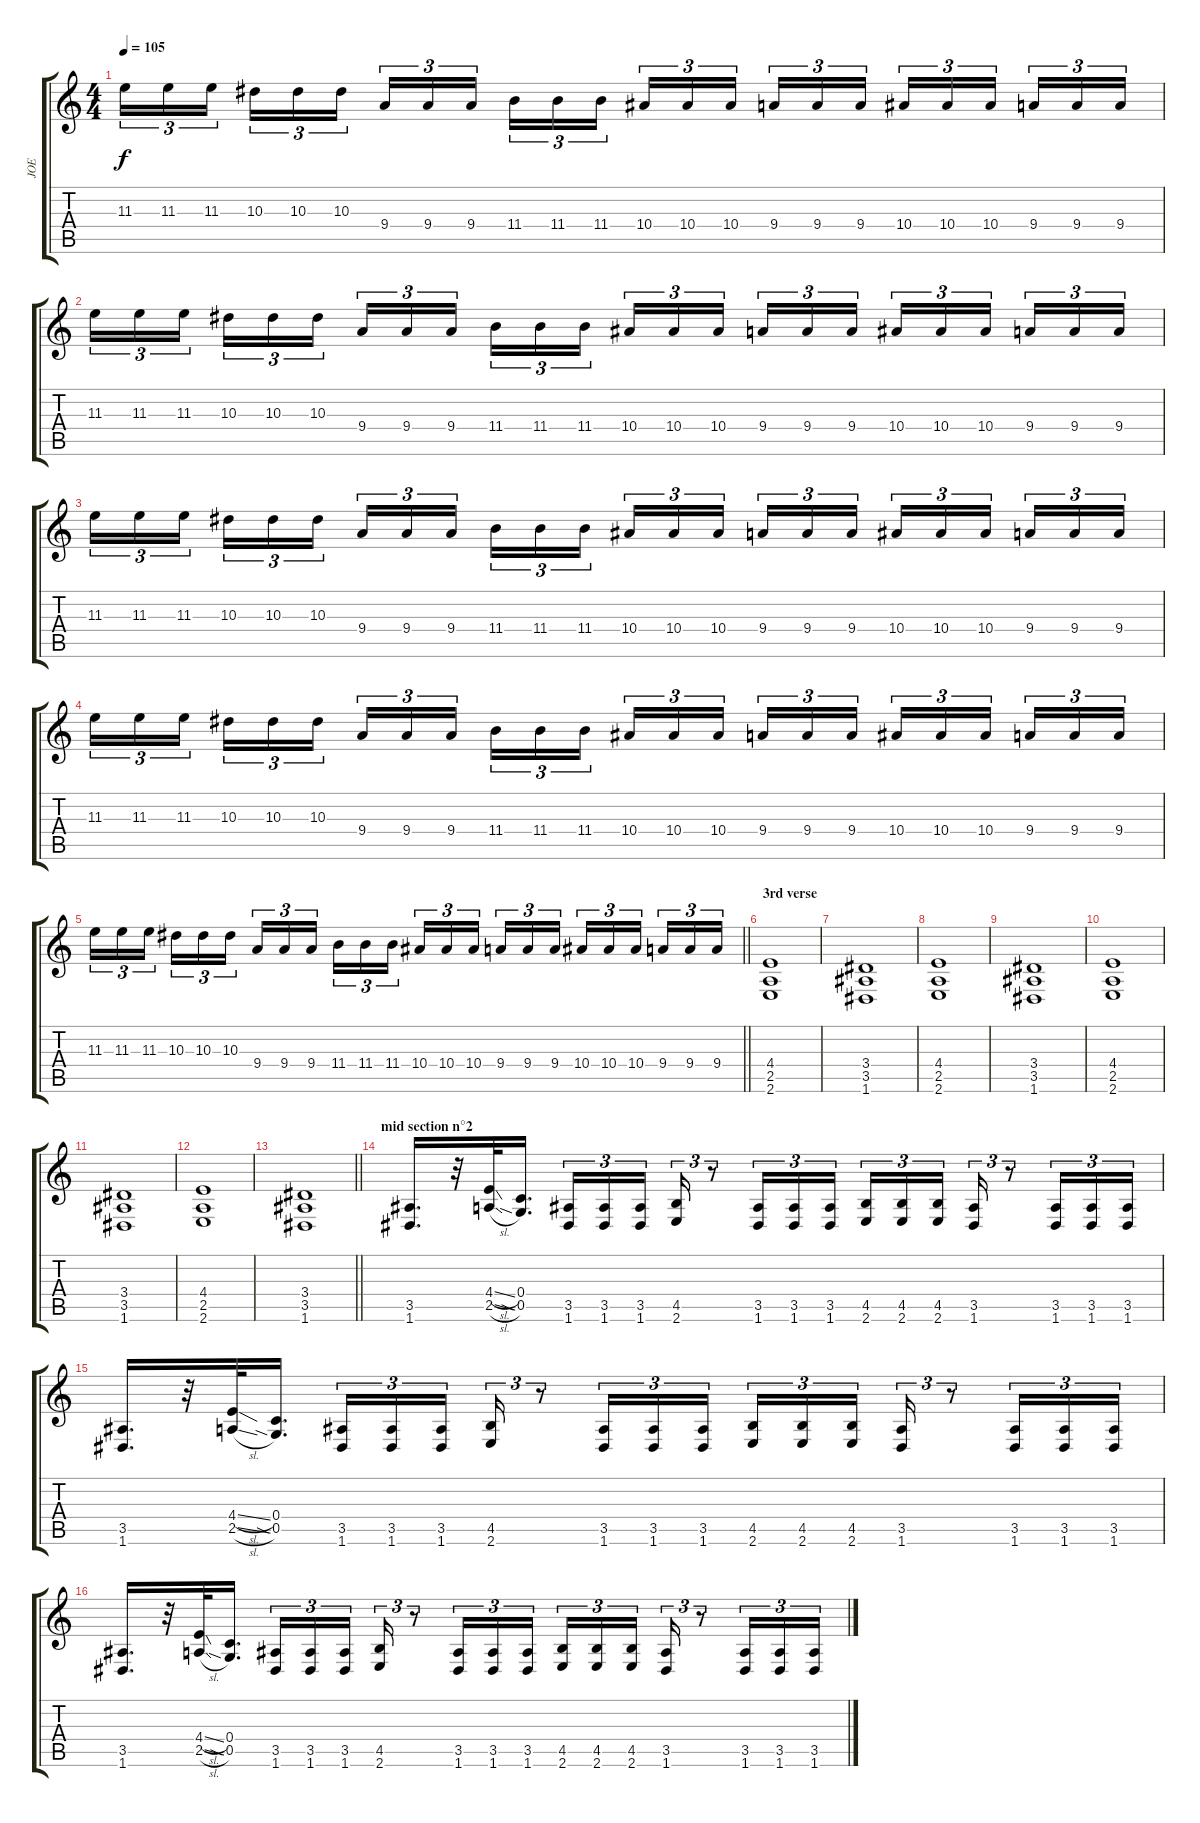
\track ("JOE" "JOE") {instrument overdrivenguitar}
\staff {score tabs}
\tuning (D4 A3 F3 C3 G2 D2) {hide}
\ts (4 4)
\tempo 105
\clef g2
\ks c
11.3.16{tu (3 2) dy f} 11.3.16{tu (3 2)} 11.3.16{tu (3 2) beam splitsecondary} 10.3.16{tu (3 2)} 10.3.16{tu (3 2)} 10.3.16{tu (3 2)} 9.4.16{tu (3 2)} 9.4.16{tu (3 2)} 9.4.16{tu (3 2) beam splitsecondary} 11.4.16{tu (3 2)} 11.4.16{tu (3 2)} 11.4.16{tu (3 2)} 10.4.16{tu (3 2)} 10.4.16{tu (3 2)} 10.4.16{tu (3 2) beam splitsecondary} 9.4.16{tu (3 2)} 9.4.16{tu (3 2)} 9.4.16{tu (3 2)} 10.4.16{tu (3 2)} 10.4.16{tu (3 2)} 10.4.16{tu (3 2) beam splitsecondary} 9.4.16{tu (3 2)} 9.4.16{tu (3 2)} 9.4.16{tu (3 2)} |
11.3.16{tu (3 2)} 11.3.16{tu (3 2)} 11.3.16{tu (3 2) beam splitsecondary} 10.3.16{tu (3 2)} 10.3.16{tu (3 2)} 10.3.16{tu (3 2)} 9.4.16{tu (3 2)} 9.4.16{tu (3 2)} 9.4.16{tu (3 2) beam splitsecondary} 11.4.16{tu (3 2)} 11.4.16{tu (3 2)} 11.4.16{tu (3 2)} 10.4.16{tu (3 2)} 10.4.16{tu (3 2)} 10.4.16{tu (3 2) beam splitsecondary} 9.4.16{tu (3 2)} 9.4.16{tu (3 2)} 9.4.16{tu (3 2)} 10.4.16{tu (3 2)} 10.4.16{tu (3 2)} 10.4.16{tu (3 2) beam splitsecondary} 9.4.16{tu (3 2)} 9.4.16{tu (3 2)} 9.4.16{tu (3 2)} |
11.3.16{tu (3 2)} 11.3.16{tu (3 2)} 11.3.16{tu (3 2) beam splitsecondary} 10.3.16{tu (3 2)} 10.3.16{tu (3 2)} 10.3.16{tu (3 2)} 9.4.16{tu (3 2)} 9.4.16{tu (3 2)} 9.4.16{tu (3 2) beam splitsecondary} 11.4.16{tu (3 2)} 11.4.16{tu (3 2)} 11.4.16{tu (3 2)} 10.4.16{tu (3 2)} 10.4.16{tu (3 2)} 10.4.16{tu (3 2) beam splitsecondary} 9.4.16{tu (3 2)} 9.4.16{tu (3 2)} 9.4.16{tu (3 2)} 10.4.16{tu (3 2)} 10.4.16{tu (3 2)} 10.4.16{tu (3 2) beam splitsecondary} 9.4.16{tu (3 2)} 9.4.16{tu (3 2)} 9.4.16{tu (3 2)} |
11.3.16{tu (3 2)} 11.3.16{tu (3 2)} 11.3.16{tu (3 2) beam splitsecondary} 10.3.16{tu (3 2)} 10.3.16{tu (3 2)} 10.3.16{tu (3 2)} 9.4.16{tu (3 2)} 9.4.16{tu (3 2)} 9.4.16{tu (3 2) beam splitsecondary} 11.4.16{tu (3 2)} 11.4.16{tu (3 2)} 11.4.16{tu (3 2)} 10.4.16{tu (3 2)} 10.4.16{tu (3 2)} 10.4.16{tu (3 2) beam splitsecondary} 9.4.16{tu (3 2)} 9.4.16{tu (3 2)} 9.4.16{tu (3 2)} 10.4.16{tu (3 2)} 10.4.16{tu (3 2)} 10.4.16{tu (3 2) beam splitsecondary} 9.4.16{tu (3 2)} 9.4.16{tu (3 2)} 9.4.16{tu (3 2)} |
\barLineRight lightlight
11.3.16{tu (3 2)} 11.3.16{tu (3 2)} 11.3.16{tu (3 2) beam splitsecondary} 10.3.16{tu (3 2)} 10.3.16{tu (3 2)} 10.3.16{tu (3 2)} 9.4.16{tu (3 2)} 9.4.16{tu (3 2)} 9.4.16{tu (3 2) beam splitsecondary} 11.4.16{tu (3 2)} 11.4.16{tu (3 2)} 11.4.16{tu (3 2)} 10.4.16{tu (3 2)} 10.4.16{tu (3 2)} 10.4.16{tu (3 2) beam splitsecondary} 9.4.16{tu (3 2)} 9.4.16{tu (3 2)} 9.4.16{tu (3 2)} 10.4.16{tu (3 2)} 10.4.16{tu (3 2)} 10.4.16{tu (3 2) beam splitsecondary} 9.4.16{tu (3 2)} 9.4.16{tu (3 2)} 9.4.16{tu (3 2)} |
\section ("" "3rd verse")
(4.4 2.5 2.6).1 |
(3.4 3.5 1.6).1 |
(4.4 2.5 2.6).1 |
(3.4 3.5 1.6).1 |
(4.4 2.5 2.6).1 |
(3.4 3.5 1.6).1 |
(4.4 2.5 2.6).1 |
\barLineRight lightlight
(3.4 3.5 1.6).1 |
\section ("" "mid section n°2")
(3.5 1.6).16{d} r.32 (4.4{sl} 2.5{sl}).32 (0.4 0.5{sia}).16{d} (3.5 1.6).16{tu (3 2)} (3.5 1.6).16{tu (3 2)} (3.5 1.6).16{tu (3 2) beam splitsecondary} (4.5 2.6).16{tu (3 2)} r.8{tu (3 2)} (3.5 1.6).16{tu (3 2)} (3.5 1.6).16{tu (3 2)} (3.5 1.6).16{tu (3 2) beam splitsecondary} (4.5 2.6).16{tu (3 2)} (4.5 2.6).16{tu (3 2)} (4.5 2.6).16{tu (3 2)} (3.5 1.6).16{tu (3 2)} r.8{tu (3 2)} (3.5 1.6).16{tu (3 2)} (3.5 1.6).16{tu (3 2)} (3.5 1.6).16{tu (3 2)} |
(3.5 1.6).16{d} r.32 (4.4{sl} 2.5{sl}).32 (0.4 0.5{sia}).16{d} (3.5 1.6).16{tu (3 2)} (3.5 1.6).16{tu (3 2)} (3.5 1.6).16{tu (3 2) beam splitsecondary} (4.5 2.6).16{tu (3 2)} r.8{tu (3 2)} (3.5 1.6).16{tu (3 2)} (3.5 1.6).16{tu (3 2)} (3.5 1.6).16{tu (3 2) beam splitsecondary} (4.5 2.6).16{tu (3 2)} (4.5 2.6).16{tu (3 2)} (4.5 2.6).16{tu (3 2)} (3.5 1.6).16{tu (3 2)} r.8{tu (3 2)} (3.5 1.6).16{tu (3 2)} (3.5 1.6).16{tu (3 2)} (3.5 1.6).16{tu (3 2)} |
(3.5 1.6).16{d} r.32 (4.4{sl} 2.5{sl}).32 (0.4 0.5{sia}).16{d} (3.5 1.6).16{tu (3 2)} (3.5 1.6).16{tu (3 2)} (3.5 1.6).16{tu (3 2) beam splitsecondary} (4.5 2.6).16{tu (3 2)} r.8{tu (3 2)} (3.5 1.6).16{tu (3 2)} (3.5 1.6).16{tu (3 2)} (3.5 1.6).16{tu (3 2) beam splitsecondary} (4.5 2.6).16{tu (3 2)} (4.5 2.6).16{tu (3 2)} (4.5 2.6).16{tu (3 2)} (3.5 1.6).16{tu (3 2)} r.8{tu (3 2)} (3.5 1.6).16{tu (3 2)} (3.5 1.6).16{tu (3 2)} (3.5 1.6).16{tu (3 2)}
